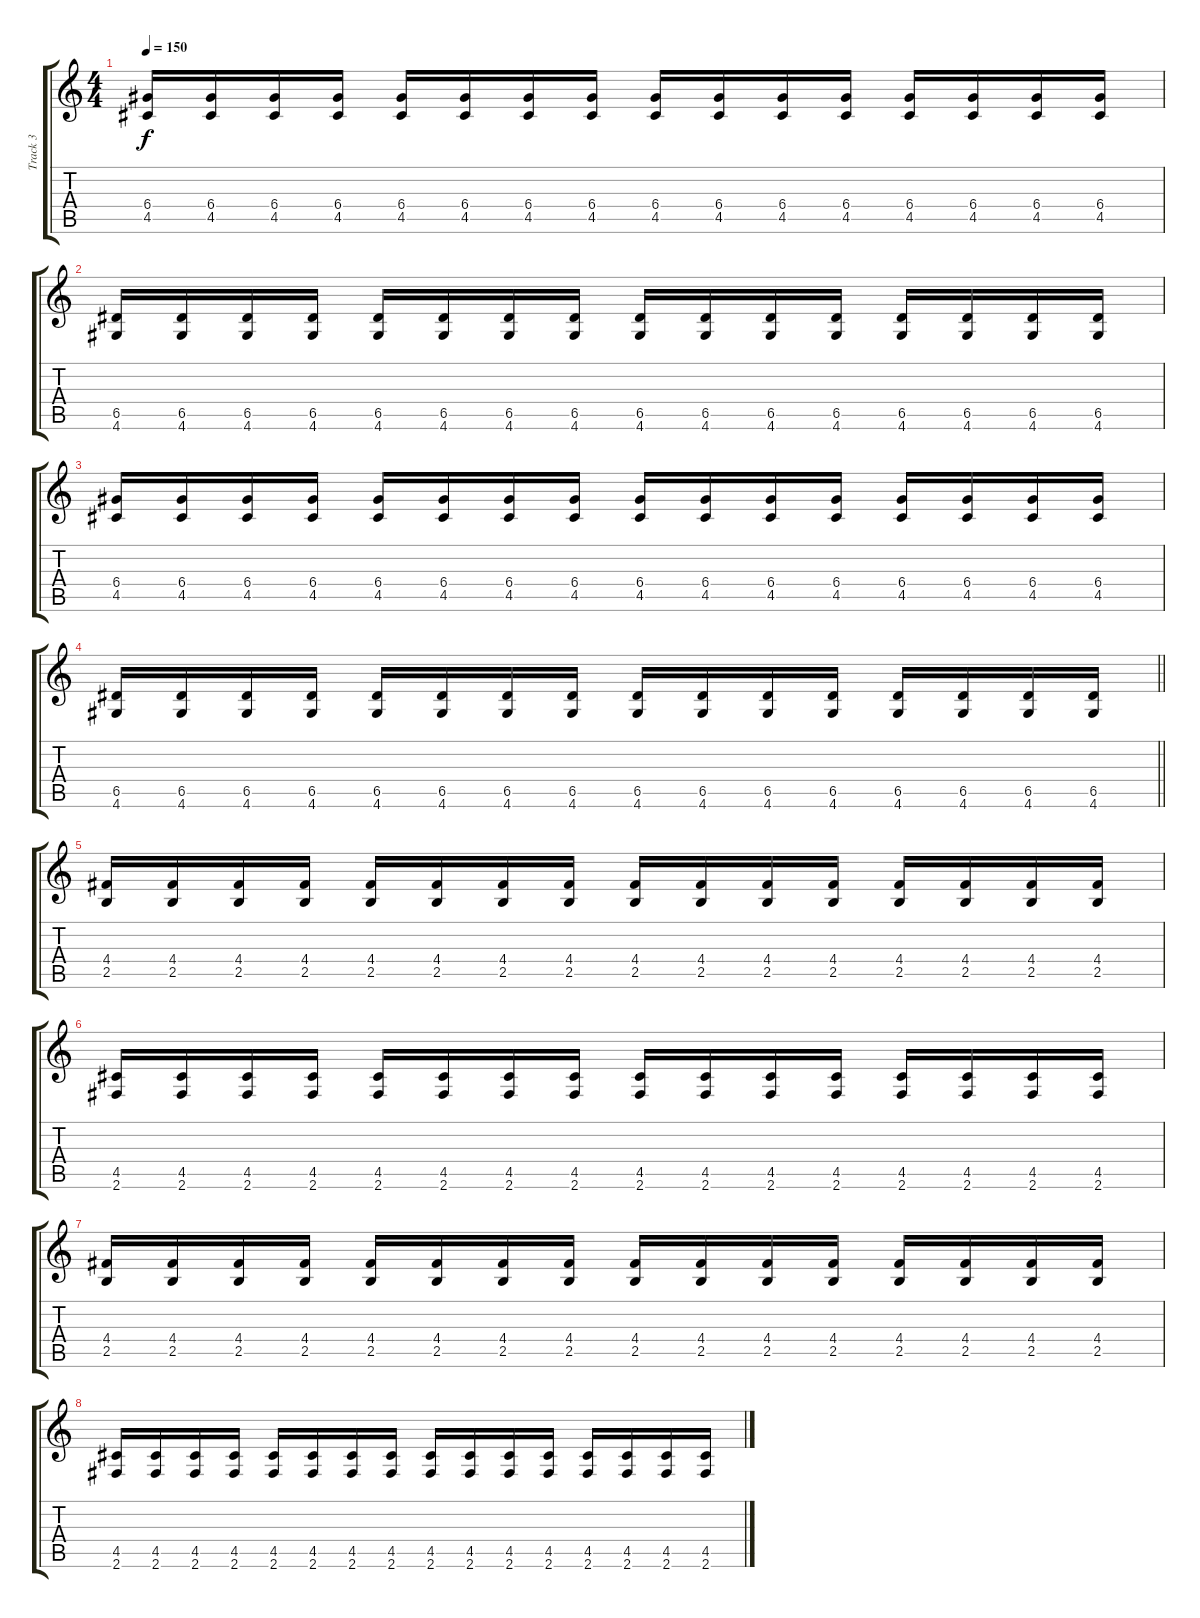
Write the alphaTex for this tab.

\track ("Track 3" "Track 3") {instrument distortionguitar}
\staff {score tabs}
\tuning (E4 B3 G3 D3 A2 E2) {hide}
\ts (4 4)
\tempo 150
\clef g2
\ks c
(6.4 4.5).16{dy f} (6.4 4.5).16 (6.4 4.5).16 (6.4 4.5).16 (6.4 4.5).16 (6.4 4.5).16 (6.4 4.5).16 (6.4 4.5).16 (6.4 4.5).16 (6.4 4.5).16 (6.4 4.5).16 (6.4 4.5).16 (6.4 4.5).16 (6.4 4.5).16 (6.4 4.5).16 (6.4 4.5).16 |
(6.5 4.6).16 (6.5 4.6).16 (6.5 4.6).16 (6.5 4.6).16 (6.5 4.6).16 (6.5 4.6).16 (6.5 4.6).16 (6.5 4.6).16 (6.5 4.6).16 (6.5 4.6).16 (6.5 4.6).16 (6.5 4.6).16 (6.5 4.6).16 (6.5 4.6).16 (6.5 4.6).16 (6.5 4.6).16 |
(6.4 4.5).16 (6.4 4.5).16 (6.4 4.5).16 (6.4 4.5).16 (6.4 4.5).16 (6.4 4.5).16 (6.4 4.5).16 (6.4 4.5).16 (6.4 4.5).16 (6.4 4.5).16 (6.4 4.5).16 (6.4 4.5).16 (6.4 4.5).16 (6.4 4.5).16 (6.4 4.5).16 (6.4 4.5).16 |
\barLineRight lightlight
(6.5 4.6).16 (6.5 4.6).16 (6.5 4.6).16 (6.5 4.6).16 (6.5 4.6).16 (6.5 4.6).16 (6.5 4.6).16 (6.5 4.6).16 (6.5 4.6).16 (6.5 4.6).16 (6.5 4.6).16 (6.5 4.6).16 (6.5 4.6).16 (6.5 4.6).16 (6.5 4.6).16 (6.5 4.6).16 |
\section ("" "")
(4.4 2.5).16 (4.4 2.5).16 (4.4 2.5).16 (4.4 2.5).16 (4.4 2.5).16 (4.4 2.5).16 (4.4 2.5).16 (4.4 2.5).16 (4.4 2.5).16 (4.4 2.5).16 (4.4 2.5).16 (4.4 2.5).16 (4.4 2.5).16 (4.4 2.5).16 (4.4 2.5).16 (4.4 2.5).16 |
(4.5 2.6).16 (4.5 2.6).16 (4.5 2.6).16 (4.5 2.6).16 (4.5 2.6).16 (4.5 2.6).16 (4.5 2.6).16 (4.5 2.6).16 (4.5 2.6).16 (4.5 2.6).16 (4.5 2.6).16 (4.5 2.6).16 (4.5 2.6).16 (4.5 2.6).16 (4.5 2.6).16 (4.5 2.6).16 |
(4.4 2.5).16 (4.4 2.5).16 (4.4 2.5).16 (4.4 2.5).16 (4.4 2.5).16 (4.4 2.5).16 (4.4 2.5).16 (4.4 2.5).16 (4.4 2.5).16 (4.4 2.5).16 (4.4 2.5).16 (4.4 2.5).16 (4.4 2.5).16 (4.4 2.5).16 (4.4 2.5).16 (4.4 2.5).16 |
(4.5 2.6).16 (4.5 2.6).16 (4.5 2.6).16 (4.5 2.6).16 (4.5 2.6).16 (4.5 2.6).16 (4.5 2.6).16 (4.5 2.6).16 (4.5 2.6).16 (4.5 2.6).16 (4.5 2.6).16 (4.5 2.6).16 (4.5 2.6).16 (4.5 2.6).16 (4.5 2.6).16 (4.5 2.6).16
